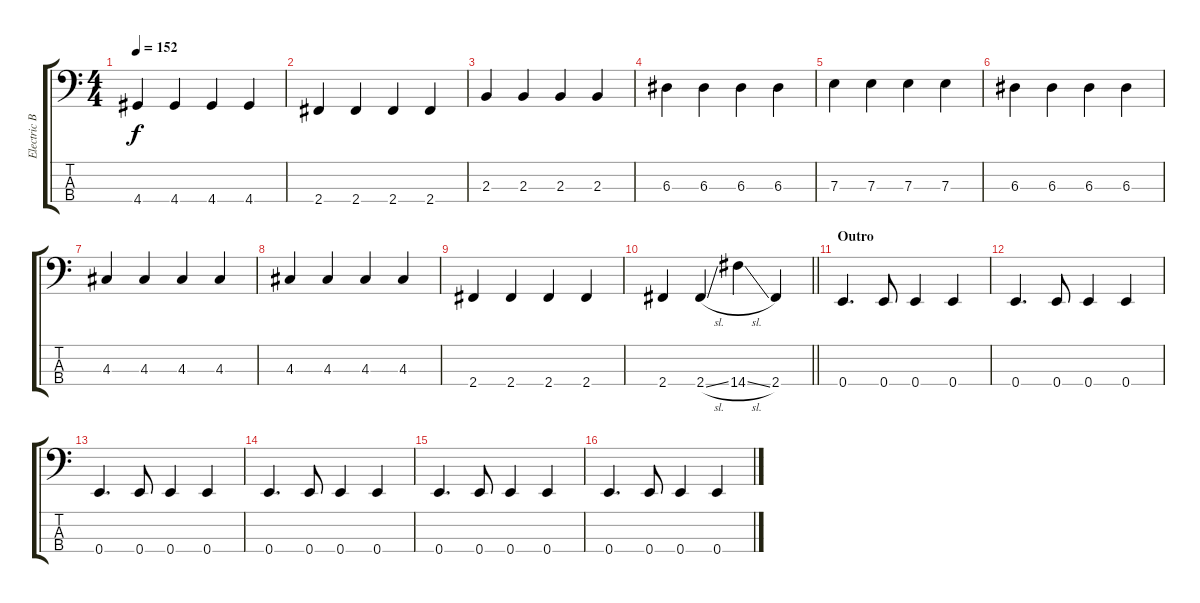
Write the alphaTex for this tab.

\track ("Electric Bass" "Electric B") {instrument electricbassfinger}
\staff {score tabs}
\tuning (G2 D2 A1 E1) {hide}
\ts (4 4)
\tempo 152
\clef f4
\ks c
4.4.4{dy f} 4.4.4 4.4.4 4.4.4 |
2.4.4 2.4.4 2.4.4 2.4.4 |
2.3.4 2.3.4 2.3.4 2.3.4 |
6.3.4 6.3.4 6.3.4 6.3.4 |
7.3.4 7.3.4 7.3.4 7.3.4 |
6.3.4 6.3.4 6.3.4 6.3.4 |
4.3.4 4.3.4 4.3.4 4.3.4 |
4.3.4 4.3.4 4.3.4 4.3.4 |
2.4.4 2.4.4 2.4.4 2.4.4 |
\barLineRight lightlight
2.4.4 2.4{sl}.4 14.4{sl}.4 2.4.4 |
\section ("" "Outro")
0.4.4{d} 0.4.8 0.4.4 0.4.4 |
0.4.4{d} 0.4.8 0.4.4 0.4.4 |
0.4.4{d} 0.4.8 0.4.4 0.4.4 |
0.4.4{d} 0.4.8 0.4.4 0.4.4 |
0.4.4{d} 0.4.8 0.4.4 0.4.4 |
0.4.4{d} 0.4.8 0.4.4 0.4.4
